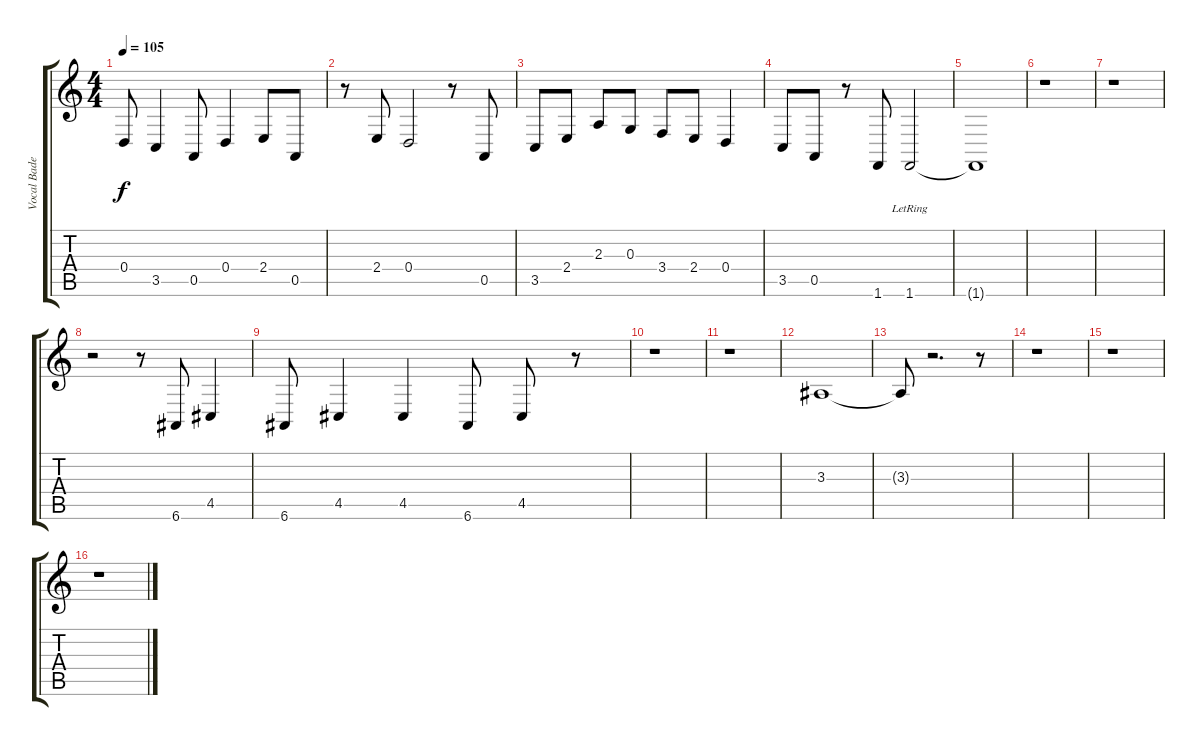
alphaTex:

\track ("Vocal Baden Powell" "Vocal Bade") {instrument cello}
\staff {score tabs}
\tuning (E4 B3 G3 D3 A2 E2) {hide}
\ts (4 4)
\tempo 105
\clef g2
\ks c
0.4.8{dy f} 3.5.4 0.5.8 0.4.4 2.4.8 0.5.8 |
r.8 2.4.8 0.4.2 r.8 0.5.8 |
3.5.8 2.4.8 2.3.8 0.3.8 3.4.8 2.4.8 0.4.4 |
3.5.8 0.5.8 r.8 1.6.8 1.6{lr}.2 |
1.6{t}.1 |
r.1 |
r.1 |
r.2 r.8 6.6.8 4.5.4 |
6.6.8 4.5.4 4.5.4 6.6.8 4.5.8 r.8 |
r.1 |
r.1 |
3.3.1 |
3.3{t}.8 r.2{d} r.8 |
r.1 |
r.1 |
r.1
